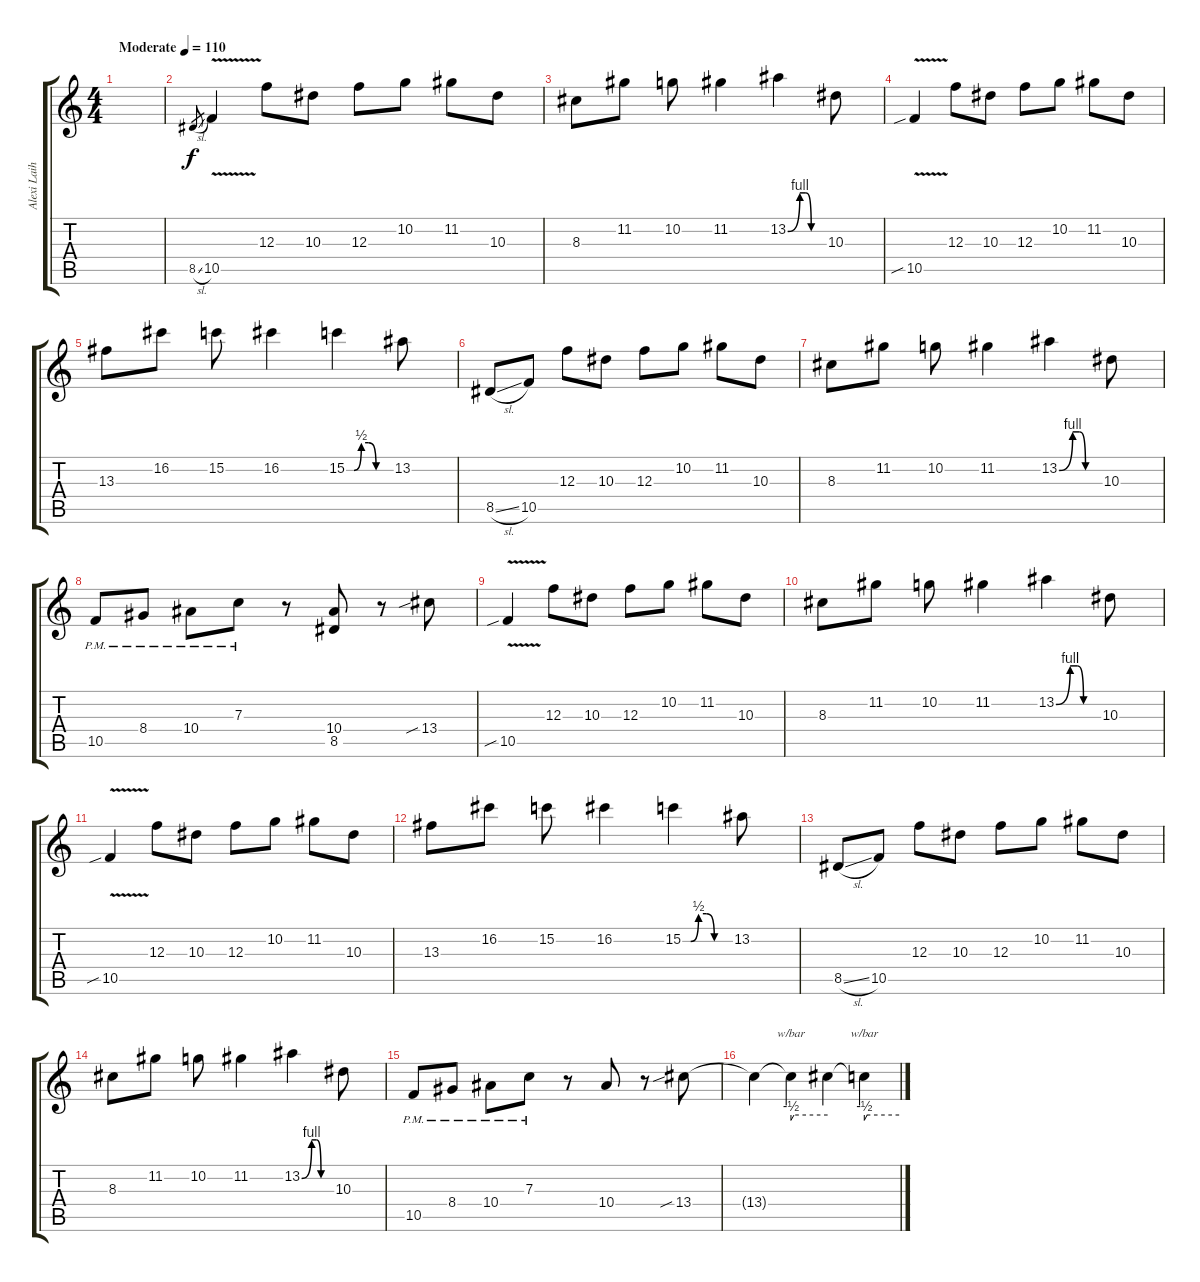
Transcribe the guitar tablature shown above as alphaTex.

\track ("Alexi Laiho - Lead Guitar" "Alexi Laih") {instrument distortionguitar}
\staff {score tabs}
\tuning (D4 A3 F3 C3 G2 C2) {hide}
\ts (4 4)
\tempo (110 "Moderate")
\clef g2
\ks c
|
8.5{sl}.8{gr} 10.5{v}.4 12.3.8 10.3.8 12.3.8 10.2.8 11.2.8 10.3.8 |
8.3.8 11.2.8 10.2.8 11.2.4 13.2{be (custom 0 0 20 4 30 4 39 0 60 0)}.4 10.3.8 |
10.5{v sib}.4 12.3.8 10.3.8 12.3.8 10.2.8 11.2.8 10.3.8 |
13.3.8 16.2.8 15.2.8 16.2.4 15.2{be (custom 0 0 10 0 20 2 30 2 40 0 60 0)}.4 13.2.8 |
8.5{sl}.8 10.5.8 12.3.8 10.3.8 12.3.8 10.2.8 11.2.8 10.3.8 |
8.3.8 11.2.8 10.2.8 11.2.4 13.2{be (custom 0 0 20 4 30 4 39 0 60 0)}.4 10.3.8 |
10.5{pm}.8 8.4{pm}.8 10.4{pm}.8 7.3{pm}.8 r.8 (10.4 8.5).8 r.8 13.4{sib}.8 |
10.5{v sib}.4 12.3.8 10.3.8 12.3.8 10.2.8 11.2.8 10.3.8 |
8.3.8 11.2.8 10.2.8 11.2.4 13.2{be (custom 0 0 20 4 30 4 39 0 60 0)}.4 10.3.8 |
10.5{v sib}.4 12.3.8 10.3.8 12.3.8 10.2.8 11.2.8 10.3.8 |
13.3.8 16.2.8 15.2.8 16.2.4 15.2{be (custom 0 0 10 0 20 2 30 2 40 0 60 0)}.4 13.2.8 |
8.5{sl}.8 10.5.8 12.3.8 10.3.8 12.3.8 10.2.8 11.2.8 10.3.8 |
8.3.8 11.2.8 10.2.8 11.2.4 13.2{be (custom 0 0 20 4 30 4 39 0 60 0)}.4 10.3.8 |
10.5{pm}.8 8.4{pm}.8 10.4{pm}.8 7.3{pm}.8 r.8 10.4.8 r.8 13.4{sib}.8 |
13.4{t}.4 13.4{t}.4{tbe (custom default 0 -2 5 0 60 0)} 13.4{t}.4 13.4{t}.4{tbe (custom default 0 -2 5 0 60 0)}
